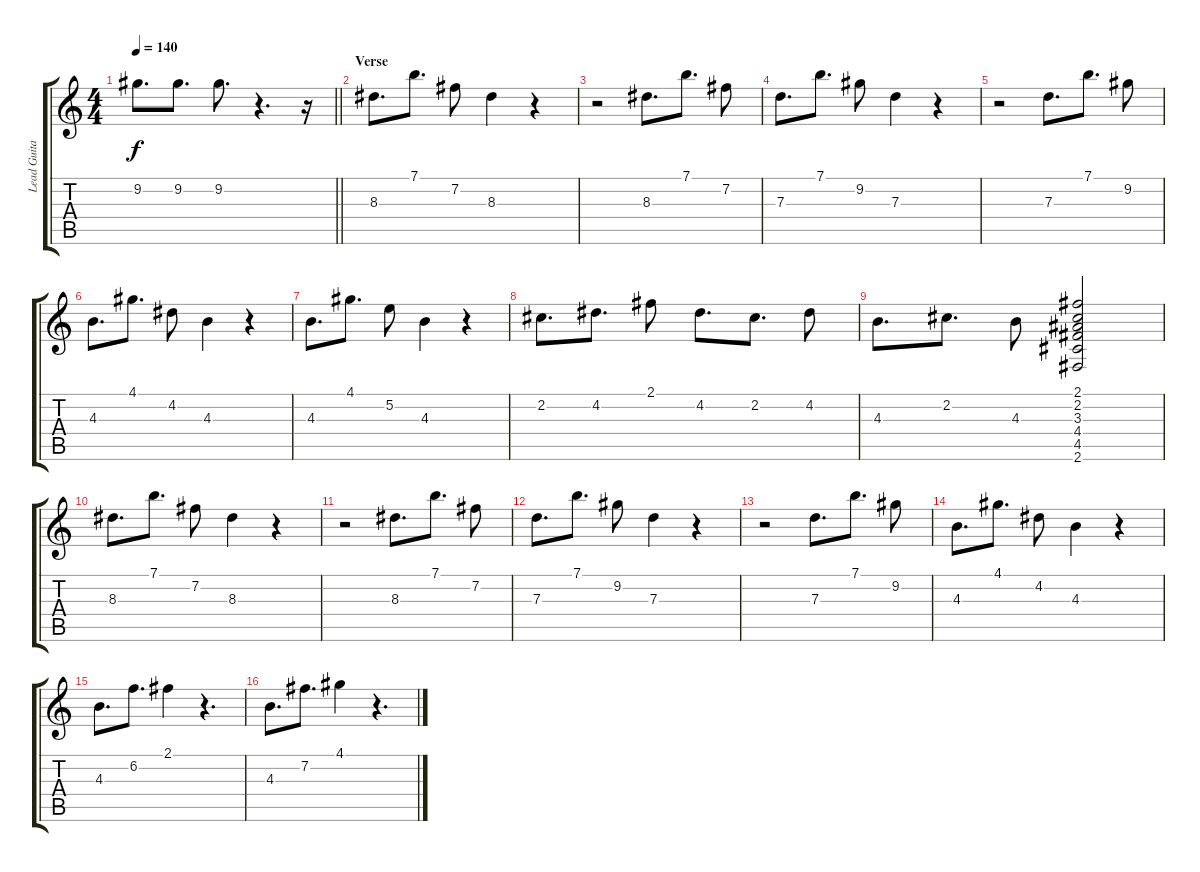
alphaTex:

\track ("Lead Guitar" "Lead Guita") {instrument electricguitarclean}
\staff {score tabs}
\tuning (E4 B3 G3 D3 A2 E2) {hide}
\ts (4 4)
\tempo 140
\clef g2
\barLineRight lightlight
\ks c
9.2.8{d dy f} 9.2.8{d} 9.2.8{d} r.4{d} r.16 |
\section ("" "Verse")
8.3.8{d} 7.1.8{d} 7.2.8 8.3.4 r.4 |
r.2 8.3.8{d} 7.1.8{d} 7.2.8 |
7.3.8{d} 7.1.8{d} 9.2.8 7.3.4 r.4 |
r.2 7.3.8{d} 7.1.8{d} 9.2.8 |
4.3.8{d} 4.1.8{d} 4.2.8 4.3.4 r.4 |
4.3.8{d} 4.1.8{d} 5.2.8 4.3.4 r.4 |
2.2.8{d} 4.2.8{d} 2.1.8 4.2.8{d} 2.2.8{d} 4.2.8 |
4.3.8{d} 2.2.8{d} 4.3.8 (2.1 2.2 3.3 4.4 4.5 2.6).2 |
8.3.8{d} 7.1.8{d} 7.2.8 8.3.4 r.4 |
r.2 8.3.8{d} 7.1.8{d} 7.2.8 |
7.3.8{d} 7.1.8{d} 9.2.8 7.3.4 r.4 |
r.2 7.3.8{d} 7.1.8{d} 9.2.8 |
4.3.8{d} 4.1.8{d} 4.2.8 4.3.4 r.4 |
4.3.8{d} 6.2.8{d} 2.1.4 r.4{d} |
4.3.8{d} 7.2.8{d} 4.1.4 r.4{d}
